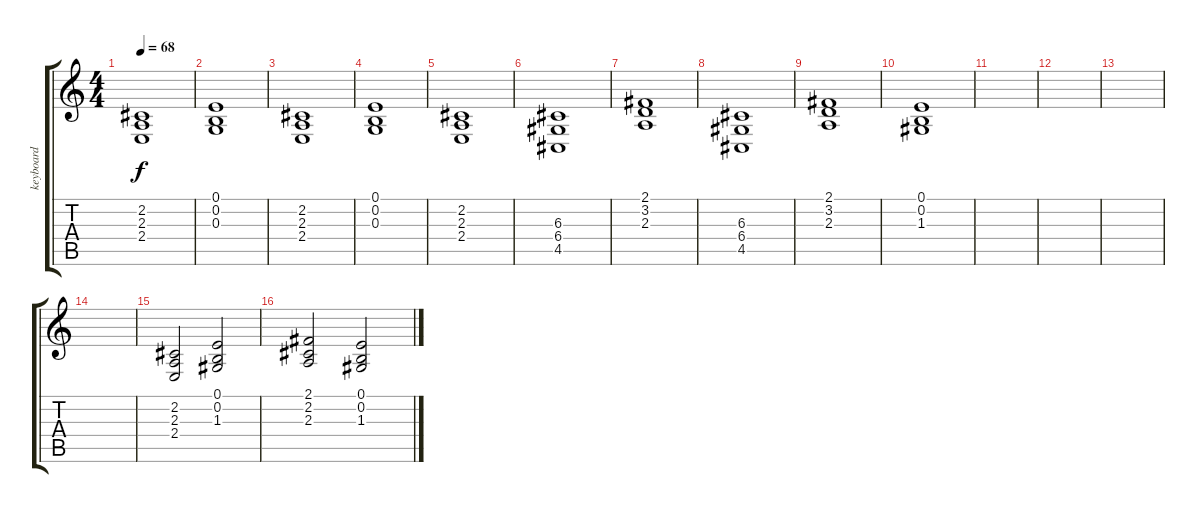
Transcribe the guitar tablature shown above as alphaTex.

\track ("keyboard" "keyboard") {instrument drawbarorgan}
\staff {score tabs}
\tuning (E4 B3 G3 D3 A2 E2) {hide}
\ts (4 4)
\tempo 68
\clef g2
\ks c
(2.2 2.3 2.4).1{dy f} |
(0.1 0.2 0.3).1 |
(2.2 2.3 2.4).1 |
(0.1 0.2 0.3).1 |
(2.2 2.3 2.4).1 |
(6.3 6.4 4.5).1 |
(2.1 3.2 2.3).1 |
(6.3 6.4 4.5).1 |
(2.1 3.2 2.3).1 |
(0.1 0.2 1.3).1 |
|
|
|
|
(2.2 2.3 2.4).2 (0.1 0.2 1.3).2 |
(2.1 2.2 2.3).2 (0.1 0.2 1.3).2
